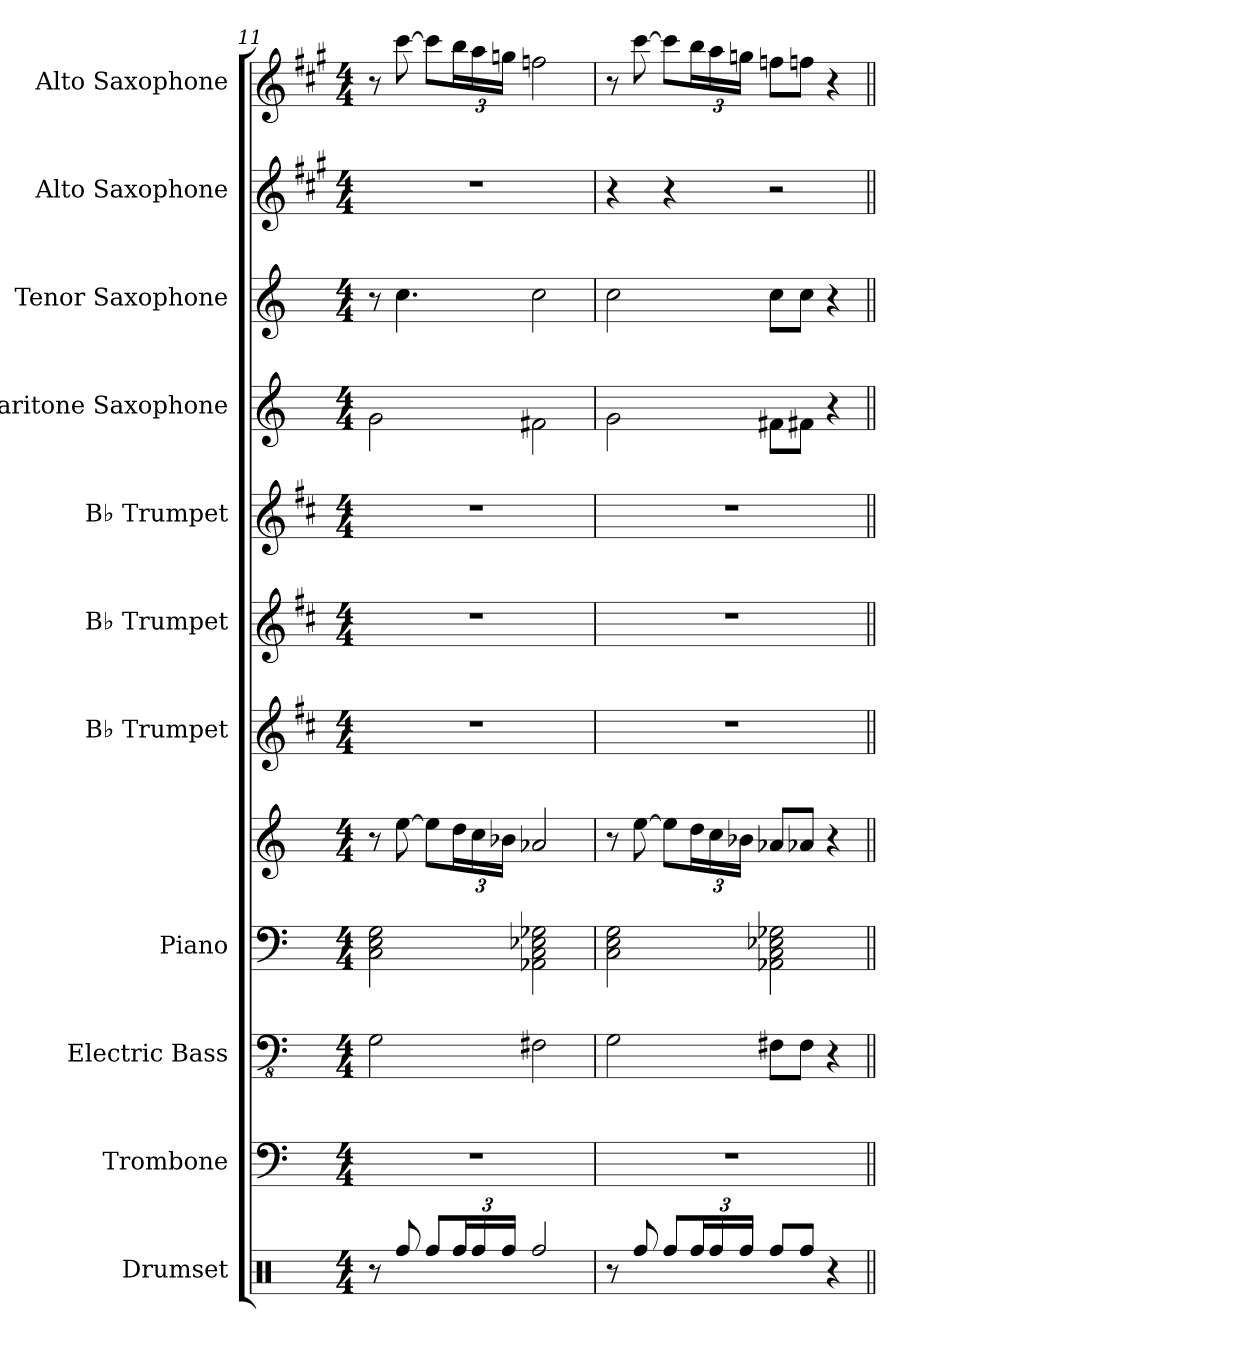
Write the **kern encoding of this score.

**kern	**kern	**kern	**kern	**kern	**kern	**kern	**kern	**kern	**kern	**kern	**kern
*part11	*part10	*part9	*part8	*part8	*part7	*part6	*part5	*part4	*part3	*part2	*part1
*staff12	*staff11	*staff10	*staff9	*staff8	*staff7	*staff6	*staff5	*staff4	*staff3	*staff2	*staff1
*I"Drumset	*I"Trombone	*I"Electric Bass	*I"Piano	*	*I"B♭ Trumpet	*I"B♭ Trumpet	*I"B♭ Trumpet	*I"Baritone Saxophone	*I"Tenor Saxophone	*I"Alto Saxophone	*I"Alto Saxophone
*I'Drs.	*I'Trb.	*I'El. B.	*I'Pno.	*	*I'B♭ Tpt.	*I'B♭ Tpt.	*I'B♭ Tpt.	*I'Bar. Sax.	*I'T. Sax.	*I'A. Sax.	*I'A. Sax.
!!LO:PB:g=z
*clefX	*clefF4	*clefFv4	*clefF4	*clefG2	*clefG2	*clefG2	*clefG2	*clefG2	*clefG2	*clefG2	*clefG2
*	*	*	*	*	*ITrd1c2	*ITrd1c2	*ITrd1c2	*ITrd12c21	*ITrd8c14	*ITrd5c9	*ITrd5c9
*k[]	*k[]	*k[]	*k[]	*k[]	*k[]	*k[]	*k[]	*k[]	*k[]	*k[]	*k[]
*M4/4	*M4/4	*M4/4	*M4/4	*M4/4	*M4/4	*M4/4	*M4/4	*M4/4	*M4/4	*M4/4	*M4/4
=11	=11	=11	=11	=11	=11	=11	=11	=11	=11	=11	=11
8r	1r	2GG\	2C\ 2E\ 2G\	8r	1r	1r	1r	2G\	8r	1r	8r
8Rff/	.	.	.	[8ee\	.	.	.	.	4.c\	.	[8ee\
8Rff/L	.	.	.	8ee\L]	.	.	.	.	.	.	8ee\L]
*Xbrackettup	*	*	*	*Xbrackettup	*	*	*	*	*	*	*Xbrackettup
24Rff/L	.	.	.	24dd\L	.	.	.	.	.	.	24dd\L
24Rff/	.	.	.	24cc\	.	.	.	.	.	.	24cc\
24Rff/JJ	.	.	.	24b-X\JJ	.	.	.	.	.	.	24b-X\JJ
2Rff/	.	2FF#X\	2AA-X\ 2C\ 2E-X\ 2G-X\	2a-X/	.	.	.	2F#X\	2c\	.	2a-X\
=12	=12	=12	=12	=12	=12	=12	=12	=12	=12	=12	=12
8r	1r	2GG\	2C\ 2E\ 2G\	8r	1r	1r	1r	2G\	2c\	4r	8r
8Rff/	.	.	.	[8ee\	.	.	.	.	.	.	[8ee\
8Rff/L	.	.	.	8ee\L]	.	.	.	.	.	4r	8ee\L]
24Rff/L	.	.	.	24dd\L	.	.	.	.	.	.	24dd\L
24Rff/	.	.	.	24cc\	.	.	.	.	.	.	24cc\
24Rff/JJ	.	.	.	24b-X\JJ	.	.	.	.	.	.	24b-X\JJ
8Rff/L	.	8FF#X\L	2AA-X\ 2C\ 2E-X\ 2G-X\	8a-X/L	.	.	.	8F#X\L	8c\L	2r	8a-X\L
8Rff/J	.	8FF#\J	.	8a-X/J	.	.	.	8F#X\J	8c\J	.	8a-X\J
4r	.	4r	.	4r	.	.	.	4r	4r	.	4r
=||	=||	=||	=||	=||	=||	=||	=||	=||	=||	=||	=||
*-	*-	*-	*-	*-	*-	*-	*-	*-	*-	*-	*-
